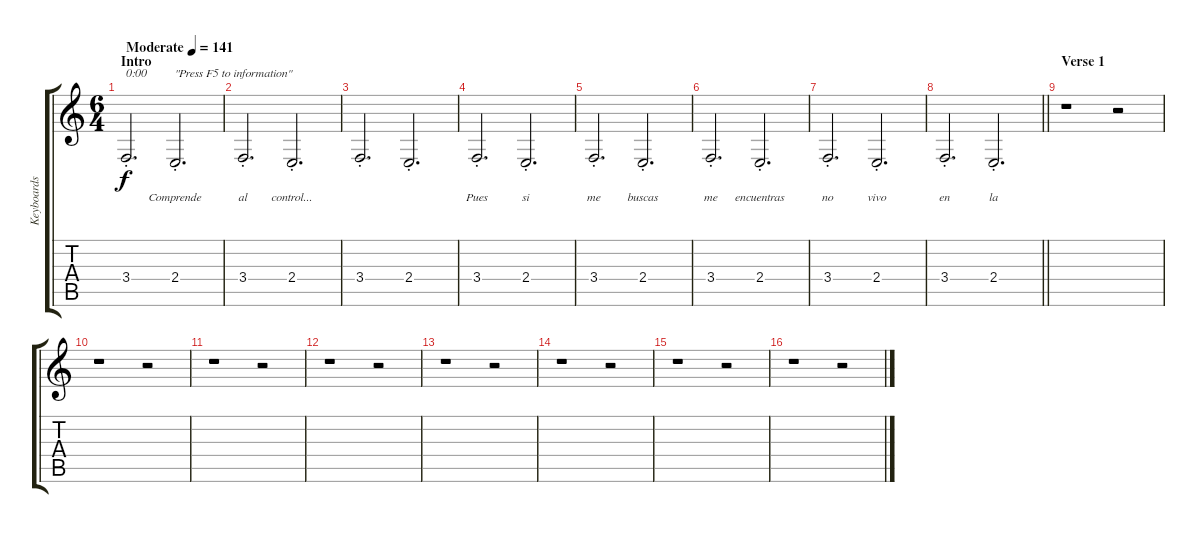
\track ("Keyboards" "Keyboards") {instrument trumpet}
\staff {score tabs}
\tuning (E4 B3 G3 D3 A2 E2) {hide}
\ts (6 4)
\section ("" "Intro")
\tempo (141 "Moderate")
\clef g2
\ks c
3.4{st}.2{d txt "0:00" lyrics (0 "") lyrics (1 "") lyrics (2 "") lyrics (3 "") lyrics (4 "") dy f instrument trumpet} 2.4{st}.2{d txt "\"Press F5 to information\"" lyrics (0 "Comprende") lyrics (1 "") lyrics (2 "") lyrics (3 "") lyrics (4 "")} |
3.4{st}.2{d lyrics (0 "al") lyrics (1 "") lyrics (2 "") lyrics (3 "") lyrics (4 "")} 2.4{st}.2{d lyrics (0 "control...") lyrics (1 "") lyrics (2 "") lyrics (3 "") lyrics (4 "")} |
3.4{st}.2{d lyrics (0 "") lyrics (1 "") lyrics (2 "") lyrics (3 "") lyrics (4 "")} 2.4{st}.2{d lyrics (0 "") lyrics (1 "") lyrics (2 "") lyrics (3 "") lyrics (4 "")} |
3.4{st}.2{d lyrics (0 "Pues") lyrics (1 "") lyrics (2 "") lyrics (3 "") lyrics (4 "")} 2.4{st}.2{d lyrics (0 "si") lyrics (1 "") lyrics (2 "") lyrics (3 "") lyrics (4 "")} |
3.4{st}.2{d lyrics (0 "me") lyrics (1 "") lyrics (2 "") lyrics (3 "") lyrics (4 "")} 2.4{st}.2{d lyrics (0 "buscas") lyrics (1 "") lyrics (2 "") lyrics (3 "") lyrics (4 "")} |
3.4{st}.2{d lyrics (0 "me") lyrics (1 "") lyrics (2 "") lyrics (3 "") lyrics (4 "")} 2.4{st}.2{d lyrics (0 "encuentras") lyrics (1 "") lyrics (2 "") lyrics (3 "") lyrics (4 "")} |
3.4{st}.2{d lyrics (0 "no") lyrics (1 "") lyrics (2 "") lyrics (3 "") lyrics (4 "")} 2.4{st}.2{d lyrics (0 "vivo") lyrics (1 "") lyrics (2 "") lyrics (3 "") lyrics (4 "")} |
\barLineRight lightlight
3.4{st}.2{d lyrics (0 "en") lyrics (1 "") lyrics (2 "") lyrics (3 "") lyrics (4 "")} 2.4{st}.2{d lyrics (0 "la") lyrics (1 "") lyrics (2 "") lyrics (3 "") lyrics (4 "")} |
\section ("" "Verse 1")
r.1 r.2 |
r.1 r.2 |
r.1 r.2 |
r.1 r.2 |
r.1 r.2 |
r.1 r.2 |
r.1 r.2 |
r.1 r.2
